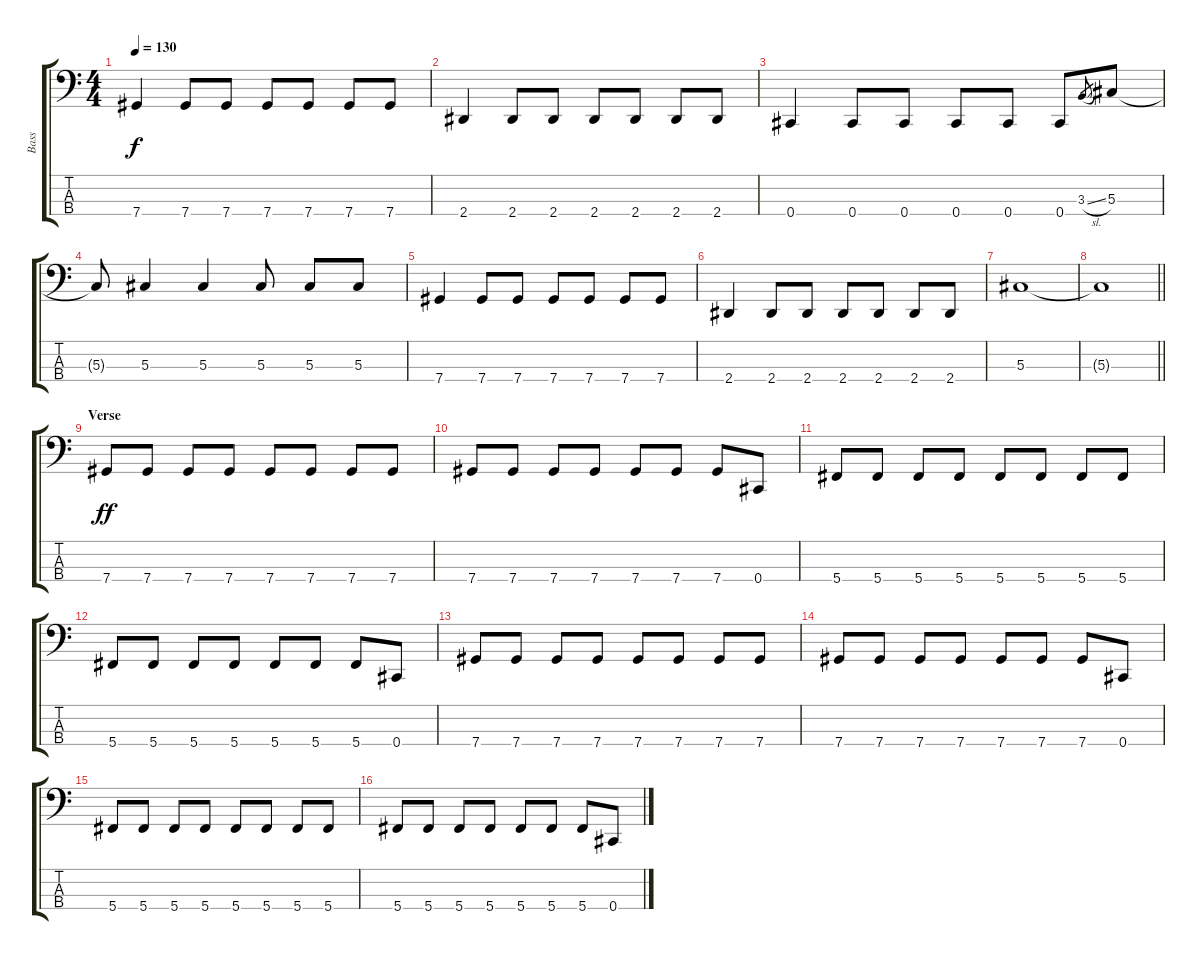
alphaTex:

\track ("Bass" "Bass") {instrument electricbasspick}
\staff {score tabs}
\tuning (Gb2 Db2 Ab1 Db1) {hide}
\ts (4 4)
\tempo 130
\clef f4
\ks c
7.4.4{dy f} 7.4.8 7.4.8 7.4.8 7.4.8 7.4.8 7.4.8 |
2.4.4 2.4.8 2.4.8 2.4.8 2.4.8 2.4.8 2.4.8 |
0.4.4 0.4.8 0.4.8 0.4.8 0.4.8 0.4.8 3.3{sl}.8{gr} 5.3.8 |
5.3{t}.8 5.3.4 5.3.4 5.3.8 5.3.8 5.3.8 |
7.4.4 7.4.8 7.4.8 7.4.8 7.4.8 7.4.8 7.4.8 |
2.4.4 2.4.8 2.4.8 2.4.8 2.4.8 2.4.8 2.4.8 |
5.3.1{volume 3} |
\barLineRight lightlight
5.3{t}.1 |
\section ("" "Verse")
7.4.8{dy ff volume 14} 7.4.8 7.4.8 7.4.8 7.4.8 7.4.8 7.4.8 7.4.8 |
7.4.8 7.4.8 7.4.8 7.4.8 7.4.8 7.4.8 7.4.8 0.4.8 |
5.4.8 5.4.8 5.4.8 5.4.8 5.4.8 5.4.8 5.4.8 5.4.8 |
5.4.8 5.4.8 5.4.8 5.4.8 5.4.8 5.4.8 5.4.8 0.4.8 |
7.4.8 7.4.8 7.4.8 7.4.8 7.4.8 7.4.8 7.4.8 7.4.8 |
7.4.8 7.4.8 7.4.8 7.4.8 7.4.8 7.4.8 7.4.8 0.4.8 |
5.4.8 5.4.8 5.4.8 5.4.8 5.4.8 5.4.8 5.4.8 5.4.8 |
5.4.8 5.4.8 5.4.8 5.4.8 5.4.8 5.4.8 5.4.8 0.4.8
